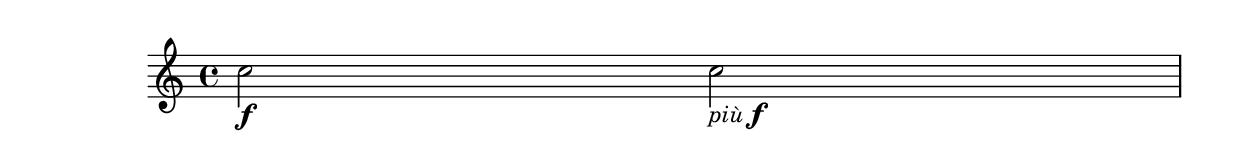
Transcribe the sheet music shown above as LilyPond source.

%% Do not edit this file; it is automatically
%% generated from LSR http://lsr.dsi.unimi.it
%% This file is in the public domain.
\version "2.13.10"

\header {
  lsrtags = "expressive-marks, text"

%% Translation of GIT committish: 5cab62e8738ff02eead438042743116391f306f5
  texidoces = "
Ciertas indicaciones dinámicas pueden llevar textos (como @qq{più
forte} o @qq{piano subito}). Se pueden producir usando un bloque
@code{\\markup}.

"
  doctitlees = "Combinar indicaciones dinámicas con marcados textuales"

  texidoc = "
Some dynamics may involve text indications (such as @qq{più forte} or
@qq{piano subito}). These can be produced using a @code{\\markup}
block.

"
  doctitle = "Combining dynamics with markup texts"
} % begin verbatim

piuF = \markup { \italic più \dynamic f }
\layout { ragged-right = ##f }
\relative c'' {
  c2\f c-\piuF
}


